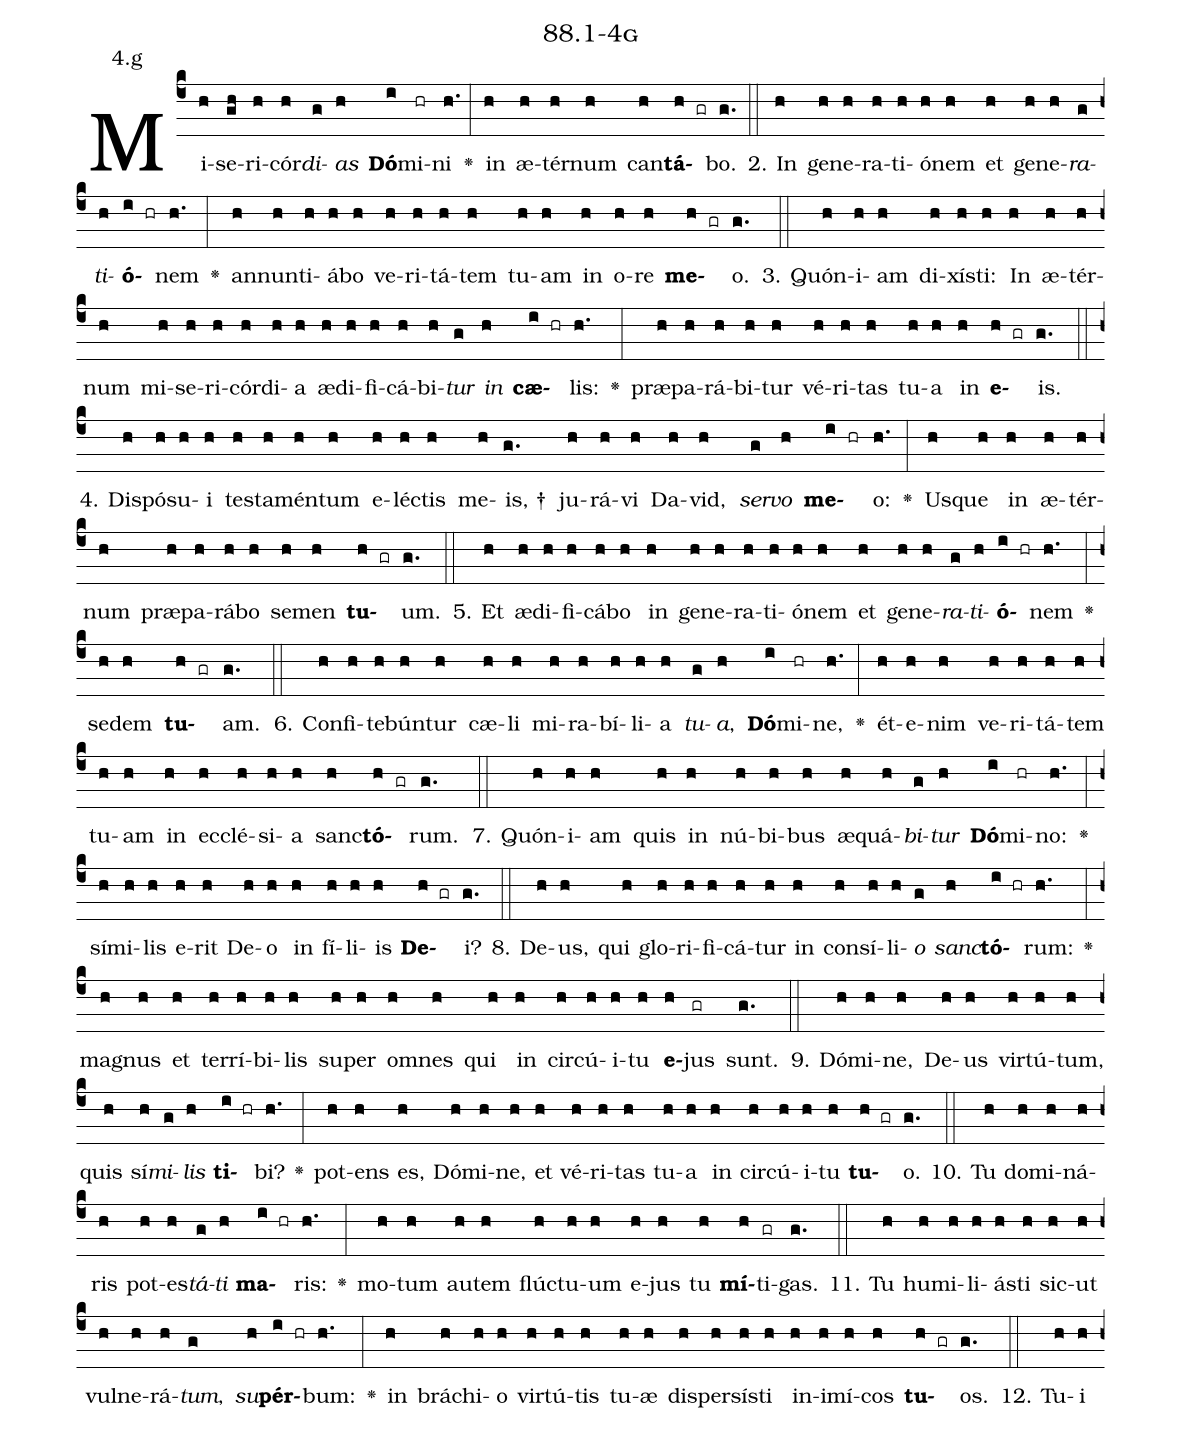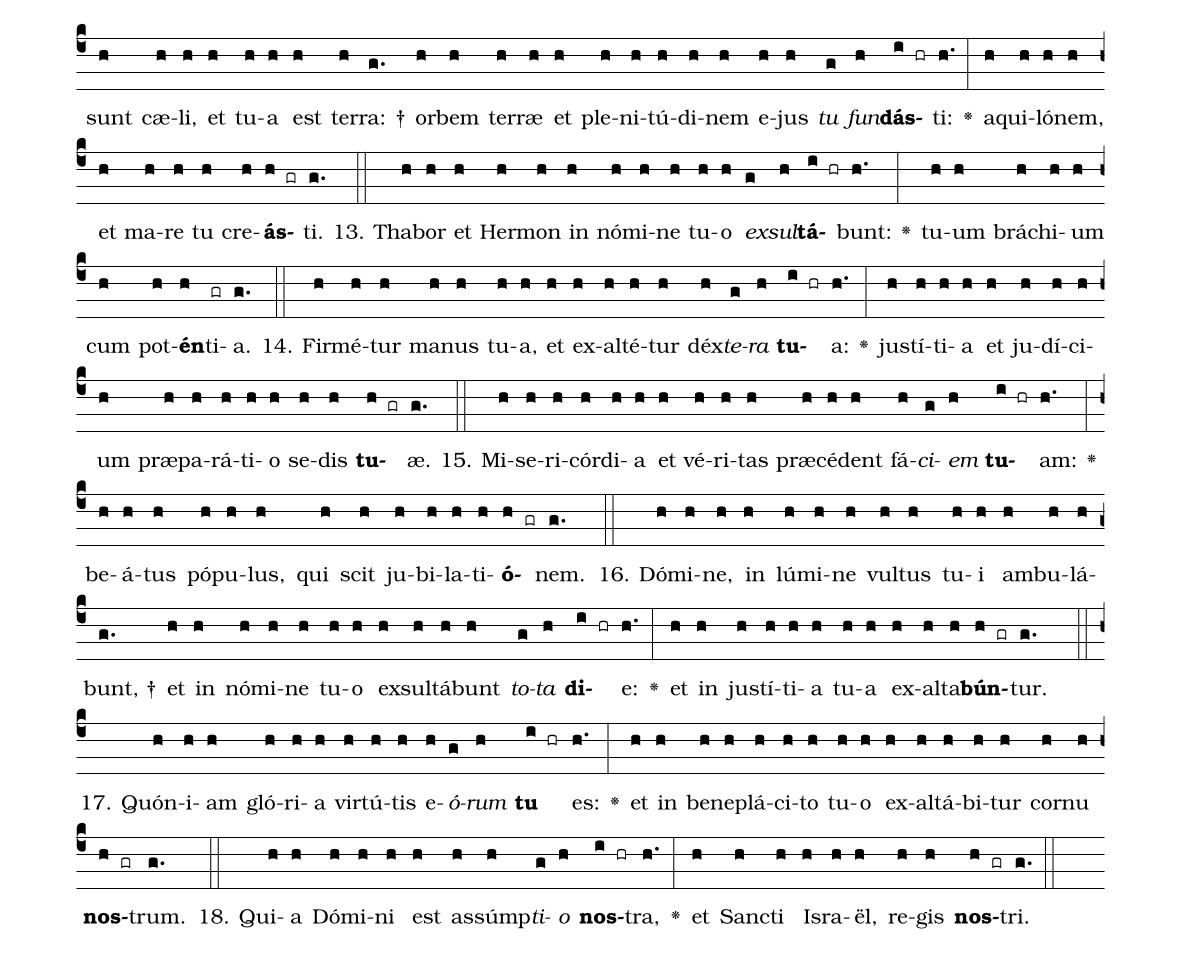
name: 88.1-4g;
annotation: 4.g;
%%
(c4)Mi(h)se(gh)ri(h)cór(h)<i>di</i>(g)<i>as</i>(h) <b>Dó</b>(i)mi(hr)ni(h.) <v>\greheightstar</v>(:) in(h) æ(h)tér(h)num(h) can(h)<b>tá</b>(h gr)bo.(g.) (::)
2. In(h) ge(h)ne(h)ra(h)ti(h)ó(h)nem(h) et(h) ge(h)ne(h)<i>ra</i>(g)<i>ti</i>(h)<b>ó</b>(i hr)nem(h.) <v>\greheightstar</v>(:) an(h)nun(h)ti(h)á(h)bo(h) ve(h)ri(h)tá(h)tem(h) tu(h)am(h) in(h) o(h)re(h) <b>me</b>(h gr)o.(g.) (::)
3. Quón(h)i(h)am(h) di(h)xís(h)ti:(h) In(h) æ(h)tér(h)num(h) mi(h)se(h)ri(h)cór(h)di(h)a(h) æ(h)di(h)fi(h)cá(h)bi(h)<i>tur</i>(g) <i>in</i>(h) <b>cæ</b>(i hr)lis:(h.) <v>\greheightstar</v>(:) præ(h)pa(h)rá(h)bi(h)tur(h) vé(h)ri(h)tas(h) tu(h)a(h) in(h) <b>e</b>(h gr)is.(g.) (::)
4. Dis(h)pó(h)su(h)i(h) tes(h)ta(h)mén(h)tum(h) e(h)léc(h)tis(h) me(h)is, †(g.) ju(h)rá(h)vi(h) Da(h)vid,(h) <i>ser</i>(g)<i>vo</i>(h) <b>me</b>(i hr)o:(h.) <v>\greheightstar</v>(:) Us(h)que(h) in(h) æ(h)tér(h)num(h) præ(h)pa(h)rá(h)bo(h) se(h)men(h) <b>tu</b>(h gr)um.(g.) (::)
5. Et(h) æ(h)di(h)fi(h)cá(h)bo(h) in(h) ge(h)ne(h)ra(h)ti(h)ó(h)nem(h) et(h) ge(h)ne(h)<i>ra</i>(g)<i>ti</i>(h)<b>ó</b>(i hr)nem(h.) <v>\greheightstar</v>(:) se(h)dem(h) <b>tu</b>(h gr)am.(g.) (::)
6. Con(h)fi(h)te(h)bún(h)tur(h) cæ(h)li(h) mi(h)ra(h)bí(h)li(h)a(h) <i>tu</i>(g)<i>a</i>,(h) <b>Dó</b>(i)mi(hr)ne,(h.) <v>\greheightstar</v>(:) ét(h)e(h)nim(h) ve(h)ri(h)tá(h)tem(h) tu(h)am(h) in(h) ec(h)clé(h)si(h)a(h) sanc(h)<b>tó</b>(h gr)rum.(g.) (::)
7. Quón(h)i(h)am(h) quis(h) in(h) nú(h)bi(h)bus(h) æ(h)quá(h)<i>bi</i>(g)<i>tur</i>(h) <b>Dó</b>(i)mi(hr)no:(h.) <v>\greheightstar</v>(:) sí(h)mi(h)lis(h) e(h)rit(h) De(h)o(h) in(h) fí(h)li(h)is(h) <b>De</b>(h gr)i?(g.) (::)
8. De(h)us,(h) qui(h) glo(h)ri(h)fi(h)cá(h)tur(h) in(h) con(h)sí(h)li(h)<i>o</i>(g) <i>sanc</i>(h)<b>tó</b>(i hr)rum:(h.) <v>\greheightstar</v>(:) ma(h)gnus(h) et(h) ter(h)rí(h)bi(h)lis(h) su(h)per(h) om(h)nes(h) qui(h) in(h) cir(h)cú(h)i(h)tu(h) <b>e</b>(h)jus(gr) sunt.(g.) (::)
9. Dó(h)mi(h)ne,(h) De(h)us(h) vir(h)tú(h)tum,(h) quis(h) sí(h)<i>mi</i>(g)<i>lis</i>(h) <b>ti</b>(i hr)bi?(h.) <v>\greheightstar</v>(:) pot(h)ens(h) es,(h) Dó(h)mi(h)ne,(h) et(h) vé(h)ri(h)tas(h) tu(h)a(h) in(h) cir(h)cú(h)i(h)tu(h) <b>tu</b>(h gr)o.(g.) (::)
10. Tu(h) do(h)mi(h)ná(h)ris(h) pot(h)es(h)<i>tá</i>(g)<i>ti</i>(h) <b>ma</b>(i hr)ris:(h.) <v>\greheightstar</v>(:) mo(h)tum(h) au(h)tem(h) flúc(h)tu(h)um(h) e(h)jus(h) tu(h) <b>mí</b>(h)ti(gr)gas.(g.) (::)
11. Tu(h) hu(h)mi(h)li(h)ás(h)ti(h) sic(h)ut(h) vul(h)ne(h)rá(h)<i>tum</i>,(g) <i>su</i>(h)<b>pér</b>(i hr)bum:(h.) <v>\greheightstar</v>(:) in(h) brá(h)chi(h)o(h) vir(h)tú(h)tis(h) tu(h)æ(h) di(h)sper(h)sís(h)ti(h) in(h)i(h)mí(h)cos(h) <b>tu</b>(h gr)os.(g.) (::)
12. Tu(h)i(h) sunt(h) cæ(h)li,(h) et(h) tu(h)a(h) est(h) ter(h)ra: †(g.) or(h)bem(h) ter(h)ræ(h) et(h) ple(h)ni(h)tú(h)di(h)nem(h) e(h)jus(h) <i>tu</i>(g) <i>fun</i>(h)<b>dás</b>(i hr)ti:(h.) <v>\greheightstar</v>(:) a(h)qui(h)ló(h)nem,(h) et(h) ma(h)re(h) tu(h) cre(h)<b>ás</b>(h gr)ti.(g.) (::)
13. Tha(h)bor(h) et(h) Her(h)mon(h) in(h) nó(h)mi(h)ne(h) tu(h)o(h) <i>ex</i>(g)<i>sul</i>(h)<b>tá</b>(i hr)bunt:(h.) <v>\greheightstar</v>(:) tu(h)um(h) brá(h)chi(h)um(h) cum(h) pot(h)<b>én</b>(h)ti(gr)a.(g.) (::)
14. Fir(h)mé(h)tur(h) ma(h)nus(h) tu(h)a,(h) et(h) ex(h)al(h)té(h)tur(h) déx(h)<i>te</i>(g)<i>ra</i>(h) <b>tu</b>(i hr)a:(h.) <v>\greheightstar</v>(:) jus(h)tí(h)ti(h)a(h) et(h) ju(h)dí(h)ci(h)um(h) præ(h)pa(h)rá(h)ti(h)o(h) se(h)dis(h) <b>tu</b>(h gr)æ.(g.) (::)
15. Mi(h)se(h)ri(h)cór(h)di(h)a(h) et(h) vé(h)ri(h)tas(h) præ(h)cé(h)dent(h) fá(h)<i>ci</i>(g)<i>em</i>(h) <b>tu</b>(i hr)am:(h.) <v>\greheightstar</v>(:) be(h)á(h)tus(h) pó(h)pu(h)lus,(h) qui(h) scit(h) ju(h)bi(h)la(h)ti(h)<b>ó</b>(h gr)nem.(g.) (::)
16. Dó(h)mi(h)ne,(h) in(h) lú(h)mi(h)ne(h) vul(h)tus(h) tu(h)i(h) am(h)bu(h)lá(h)bunt, †(g.) et(h) in(h) nó(h)mi(h)ne(h) tu(h)o(h) ex(h)sul(h)tá(h)bunt(h) <i>to</i>(g)<i>ta</i>(h) <b>di</b>(i hr)e:(h.) <v>\greheightstar</v>(:) et(h) in(h) jus(h)tí(h)ti(h)a(h) tu(h)a(h) ex(h)al(h)ta(h)<b>bún</b>(h gr)tur.(g.) (::)
17. Quón(h)i(h)am(h) gló(h)ri(h)a(h) vir(h)tú(h)tis(h) e(h)<i>ó</i>(g)<i>rum</i>(h) <b>tu</b>(i hr) es:(h.) <v>\greheightstar</v>(:) et(h) in(h) be(h)ne(h)plá(h)ci(h)to(h) tu(h)o(h) ex(h)al(h)tá(h)bi(h)tur(h) cor(h)nu(h) <b>nos</b>(h gr)trum.(g.) (::)
18. Qui(h)a(h) Dó(h)mi(h)ni(h) est(h) as(h)súmp(h)<i>ti</i>(g)<i>o</i>(h) <b>nos</b>(i hr)tra,(h.) <v>\greheightstar</v>(:) et(h) Sanc(h)ti(h) Is(h)ra(h)ël,(h) re(h)gis(h) <b>nos</b>(h gr)tri.(g.) (::)
